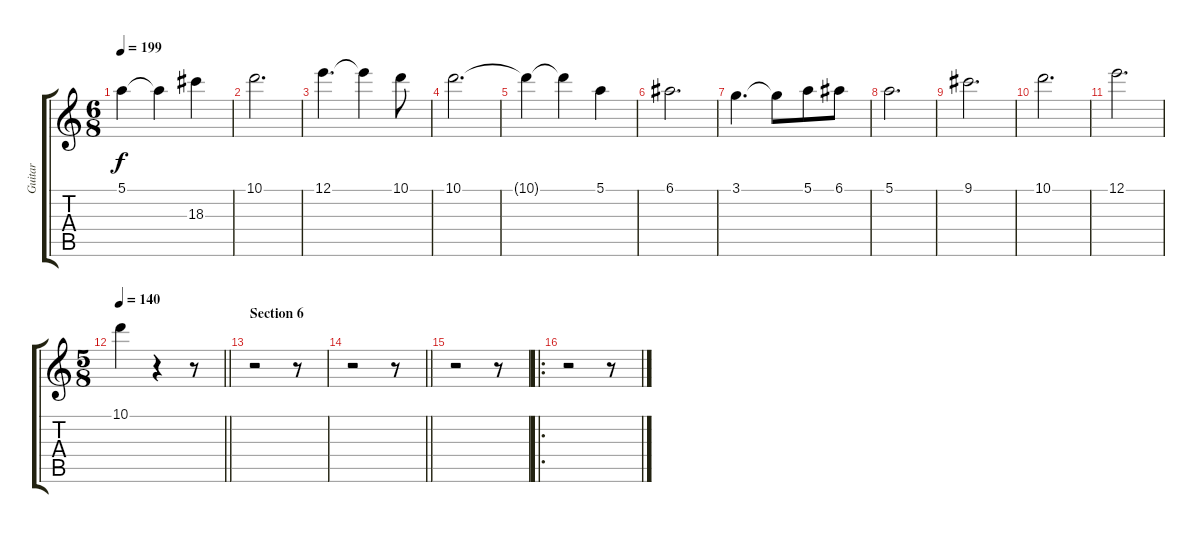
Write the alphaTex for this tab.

\track ("Guitar" "Guitar") {instrument distortionguitar}
\staff {score tabs}
\tuning (E4 B3 G3 D3 A2 E2) {hide}
\ts (6 8)
\tempo 199
\clef g2
\ks c
5.1{t}.4{dy f} 5.1{t}.4 18.3.4 |
10.1.2{d} |
12.1.4{d} 12.1{t}.4 10.1.8 |
10.1.2{d} |
10.1{t}.4 10.1{t}.4 5.1.4 |
6.1.2{d} |
3.1.4{d} 3.1{t}.8 5.1.8 6.1.8 |
5.1.2{d} |
9.1.2{d} |
10.1.2{d} |
12.1.2{d} |
\ts (5 8)
\tempo 140
\barLineRight lightlight
10.1.4 r.4 r.8 |
\section ("" "Section 6")
r.2 r.8 |
\barLineRight lightlight
r.2 r.8 |
r.2 r.8 |
\ro
r.2 r.8
